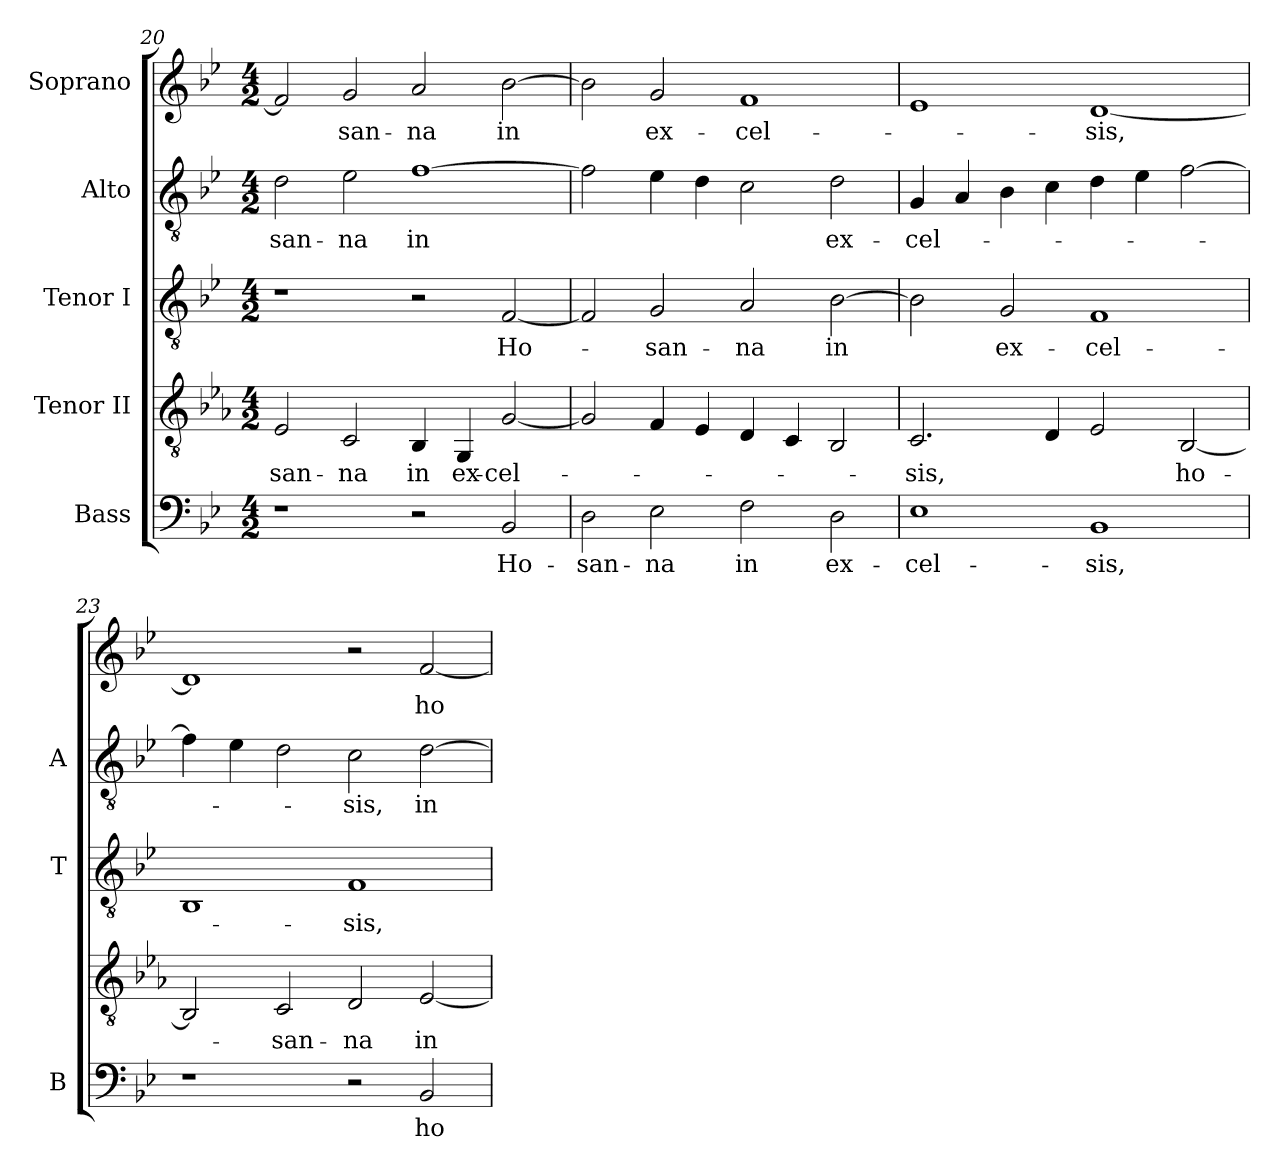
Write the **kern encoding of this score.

**kern	**text	**kern	**text	**kern	**text	**kern	**text	**kern	**text
*part5	*part5	*part4	*part4	*part3	*part3	*part2	*part2	*part1	*part1
*staff5	*staff5	*staff4	*staff4	*staff3	*staff3	*staff2	*staff2	*staff1	*staff1
*I"Bass	*	*I"Tenor II	*	*I"Tenor I	*	*I"Alto	*	*I"Soprano	*
*I'B	*	*	*	*I'T	*	*I'A	*	*	*
*clefF4	*	*clefGv2	*	*clefGv2	*	*clefGv2	*	*clefG2	*
*	*	*ITrd-4c-7	*	*	*	*	*	*	*
*k[b-e-]	*	*k[b-e-]	*	*k[b-e-]	*	*k[b-e-]	*	*k[b-e-]	*
*B-:	*	*B-:	*	*B-:	*	*B-:	*	*B-:	*
*M4/2	*	*M4/2	*	*M4/2	*	*M4/2	*	*M4/2	*
=20	=20	=20	=20	=20	=20	=20	=20	=20	=20
!	!	!	!LO:LY:b:color=#000000	!	!	!	!	!	!
!	!	!	!	!	!	!	!LO:LY:b:color=#000000	!	!
1r	.	2B-i/	-san-	1r	.	2di\	-san-	2fi/]	.
!	!	!	!LO:LY:b:color=#000000	!	!	!	!	!	!
!	!	!	!	!	!	!	!LO:LY:b:color=#000000	!	!
!	!	!	!	!	!	!	!	!	!LO:LY:b:color=#000000
.	.	2Gi/	-na	.	.	2e-i\	-na	2gi/	-san-
!	!	!	!LO:LY:b:color=#000000	!	!	!	!	!	!
!	!	!	!	!	!	!	!LO:LY:b:color=#000000	!	!
!	!	!	!	!	!	!	!	!	!LO:LY:b:color=#000000
2r	.	4Fi/	in	2r	.	[>1fi	in	2ai/	-na
!	!	!	!LO:LY:b:color=#000000	!	!	!	!	!	!
.	.	4Di/	ex-	.	.	.	.	.	.
!	!LO:LY:b:color=#000000	!	!	!	!	!	!	!	!
!	!	!	!LO:LY:b:color=#000000	!	!	!	!	!	!
!	!	!	!	!	!LO:LY:b:color=#000000	!	!	!	!
!	!	!	!	!	!	!	!	!	!LO:LY:b:color=#000000
2BB-i/	Ho-	[<2di/	-cel-	[<2Fi/	Ho-	.	.	[>2b-i\	in
=21	=21	=21	=21	=21	=21	=21	=21	=21	=21
!	!LO:LY:b:color=#000000	!	!	!	!	!	!	!	!
2Di\	-san-	2di/]	.	2Fi/]	.	2fi\]	.	2b-i\]	.
!	!LO:LY:b:color=#000000	!	!	!	!	!	!	!	!
!	!	!	!	!	!LO:LY:b:color=#000000	!	!	!	!
!	!	!	!	!	!	!	!	!	!LO:LY:b:color=#000000
2E-i\	-na	4ci/	.	2Gi/	-san-	4e-i\	.	2gi/	ex-
.	.	4B-i/	.	.	.	4di\	.	.	.
!	!LO:LY:b:color=#000000	!	!	!	!	!	!	!	!
!	!	!	!	!	!LO:LY:b:color=#000000	!	!	!	!
!	!	!	!	!	!	!	!	!	!LO:LY:b:color=#000000
2Fi\	in	4Ai/	.	2Ai/	-na	2ci\	.	1fi	-cel-
.	.	4Gi/	.	.	.	.	.	.	.
!	!LO:LY:b:color=#000000	!	!	!	!	!	!	!	!
!	!	!	!	!	!LO:LY:b:color=#000000	!	!	!	!
!	!	!	!	!	!	!	!LO:LY:b:color=#000000	!	!
2Di\	ex-	2Fi/	.	[>2B-i\	in	2di\	ex-	.	.
!!LO:LB:g=z
=22	=22	=22	=22	=22	=22	=22	=22	=22	=22
!	!LO:LY:b:color=#000000	!	!	!	!	!	!	!	!
!	!	!	!LO:LY:b:color=#000000	!	!	!	!	!	!
!	!	!	!	!	!	!	!LO:LY:b:color=#000000	!	!
1E-i	-cel-	2.Gi/	-sis,	2B-i\]	.	4Gi/	-cel-	1e-i	.
.	.	.	.	.	.	4Ai/	.	.	.
!	!	!	!	!	!LO:LY:b:color=#000000	!	!	!	!
.	.	.	.	2Gi/	ex-	4B-i\	.	.	.
.	.	4Ai/	.	.	.	4ci\	.	.	.
!	!LO:LY:b:color=#000000	!	!	!	!	!	!	!	!
!	!	!	!	!	!LO:LY:b:color=#000000	!	!	!	!
!	!	!	!	!	!	!	!	!	!LO:LY:b:color=#000000
1BB-i	-sis,	2B-i/	.	1Fi	-cel-	4di\	.	[<1di	-sis,
.	.	.	.	.	.	4e-i\	.	.	.
!	!	!	!LO:LY:b:color=#000000	!	!	!	!	!	!
.	.	[<2Fi/	ho-	.	.	[>2fi\	.	.	.
=23	=23	=23	=23	=23	=23	=23	=23	=23	=23
1r	.	2Fi/]	.	1BB-i	.	4fi\]	.	1di]	.
.	.	.	.	.	.	4e-i\	.	.	.
!	!	!	!LO:LY:b:color=#000000	!	!	!	!	!	!
.	.	2Gi/	-san-	.	.	2di\	.	.	.
!	!	!	!LO:LY:b:color=#000000	!	!	!	!	!	!
!	!	!	!	!	!LO:LY:b:color=#000000	!	!	!	!
!	!	!	!	!	!	!	!LO:LY:b:color=#000000	!	!
2r	.	2Ai/	-na	1Fi	-sis,	2ci\	-sis,	2r	.
!	!LO:LY:b:color=#000000	!	!	!	!	!	!	!	!
!	!	!	!LO:LY:b:color=#000000	!	!	!	!	!	!
!	!	!	!	!	!	!	!LO:LY:b:color=#000000	!	!
!	!	!	!	!	!	!	!	!	!LO:LY:b:color=#000000
2BB-i/	ho-	[<2B-i/	in	.	.	[>2di\	in	[<2fi/	ho-
=	=	=	=	=	=	=	=	=	=
*-	*-	*-	*-	*-	*-	*-	*-	*-	*-
